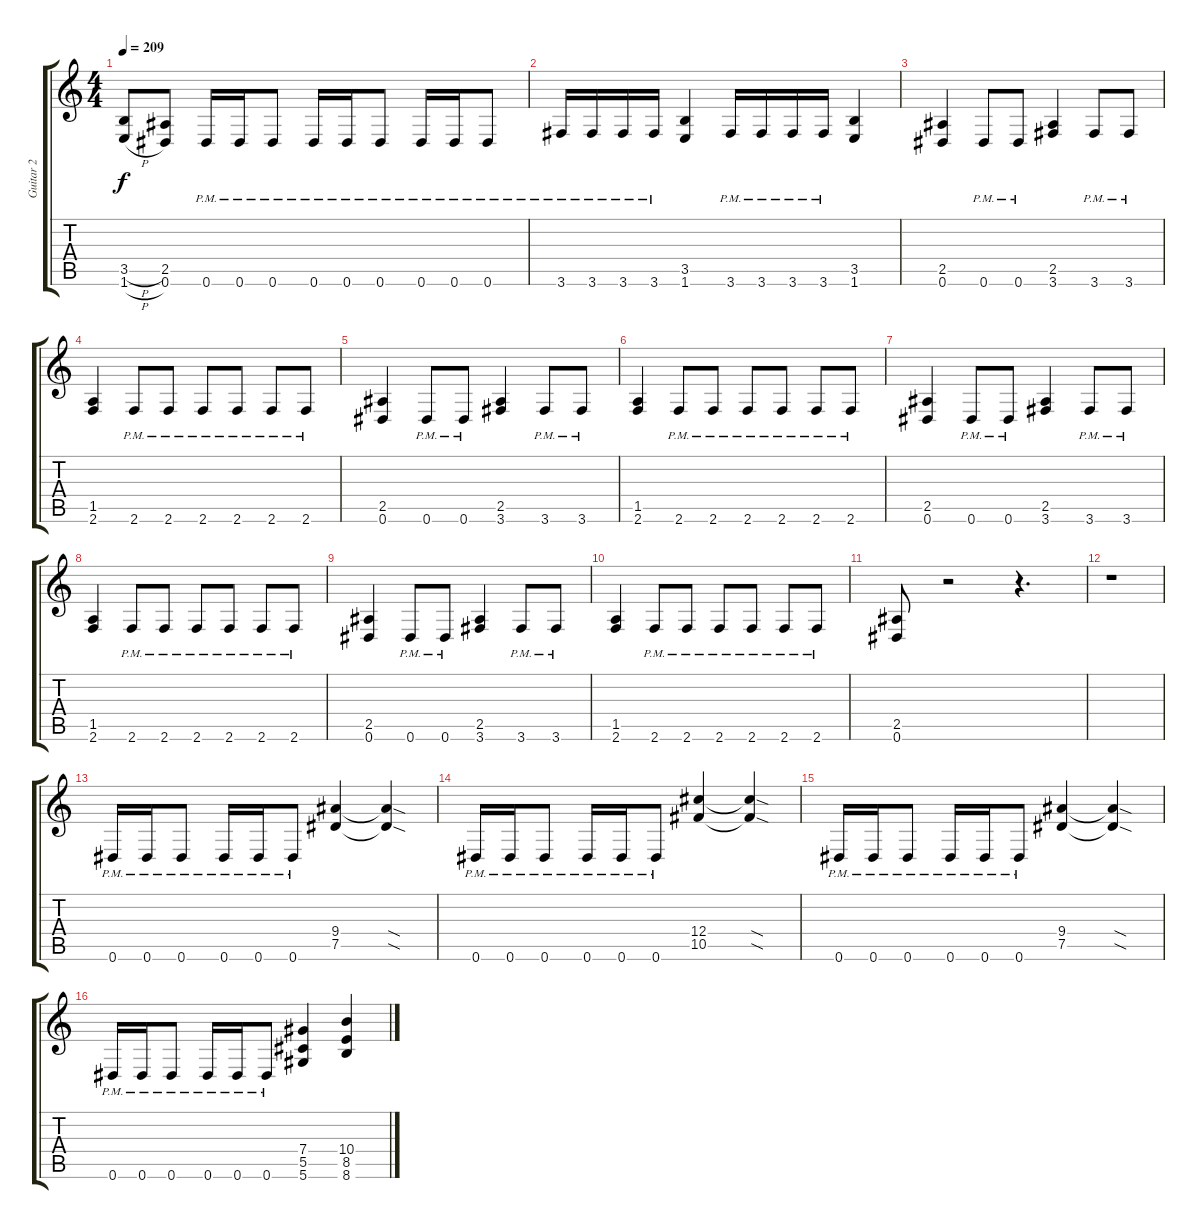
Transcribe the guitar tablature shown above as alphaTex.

\track ("Guitar 2" "Guitar 2") {instrument distortionguitar}
\staff {score tabs}
\tuning (Eb4 Bb3 Gb3 Db3 Ab2 Eb2) {hide}
\ts (4 4)
\tempo 209
\clef g2
\ks c
(3.5{h} 1.6{h}).8{dy f} (2.5 0.6).8 0.6{pm}.16 0.6{pm}.16 0.6{pm}.8 0.6{pm}.16 0.6{pm}.16 0.6{pm}.8 0.6{pm}.16 0.6{pm}.16 0.6{pm}.8 |
3.6{pm}.16 3.6{pm}.16 3.6{pm}.16 3.6{pm}.16 (3.5 1.6).4 3.6{pm}.16 3.6{pm}.16 3.6{pm}.16 3.6{pm}.16 (3.5 1.6).4 |
(2.5 0.6).4 0.6{pm}.8 0.6{pm}.8 (2.5 3.6).4 3.6{pm}.8 3.6{pm}.8 |
(1.5 2.6).4 2.6{pm}.8 2.6{pm}.8 2.6{pm}.8 2.6{pm}.8 2.6{pm}.8 2.6{pm}.8 |
(2.5 0.6).4 0.6{pm}.8 0.6{pm}.8 (2.5 3.6).4 3.6{pm}.8 3.6{pm}.8 |
(1.5 2.6).4 2.6{pm}.8 2.6{pm}.8 2.6{pm}.8 2.6{pm}.8 2.6{pm}.8 2.6{pm}.8 |
(2.5 0.6).4 0.6{pm}.8 0.6{pm}.8 (2.5 3.6).4 3.6{pm}.8 3.6{pm}.8 |
(1.5 2.6).4 2.6{pm}.8 2.6{pm}.8 2.6{pm}.8 2.6{pm}.8 2.6{pm}.8 2.6{pm}.8 |
(2.5 0.6).4 0.6{pm}.8 0.6{pm}.8 (2.5 3.6).4 3.6{pm}.8 3.6{pm}.8 |
(1.5 2.6).4 2.6{pm}.8 2.6{pm}.8 2.6{pm}.8 2.6{pm}.8 2.6{pm}.8 2.6{pm}.8 |
(2.5 0.6).8 r.2 r.4{d} |
r.1 |
0.6{pm}.16 0.6{pm}.16 0.6{pm}.8 0.6{pm}.16 0.6{pm}.16 0.6{pm}.8 (9.4 7.5).4 (9.4{sod t} 7.5{sod t}).4 |
0.6{pm}.16 0.6{pm}.16 0.6{pm}.8 0.6{pm}.16 0.6{pm}.16 0.6{pm}.8 (12.4 10.5).4 (12.4{sod t} 10.5{sod t}).4 |
0.6{pm}.16 0.6{pm}.16 0.6{pm}.8 0.6{pm}.16 0.6{pm}.16 0.6{pm}.8 (9.4 7.5).4 (9.4{sod t} 7.5{sod t}).4 |
0.6{pm}.16 0.6{pm}.16 0.6{pm}.8 0.6{pm}.16 0.6{pm}.16 0.6{pm}.8 (7.4 5.5 5.6).4 (10.4 8.5 8.6).4
